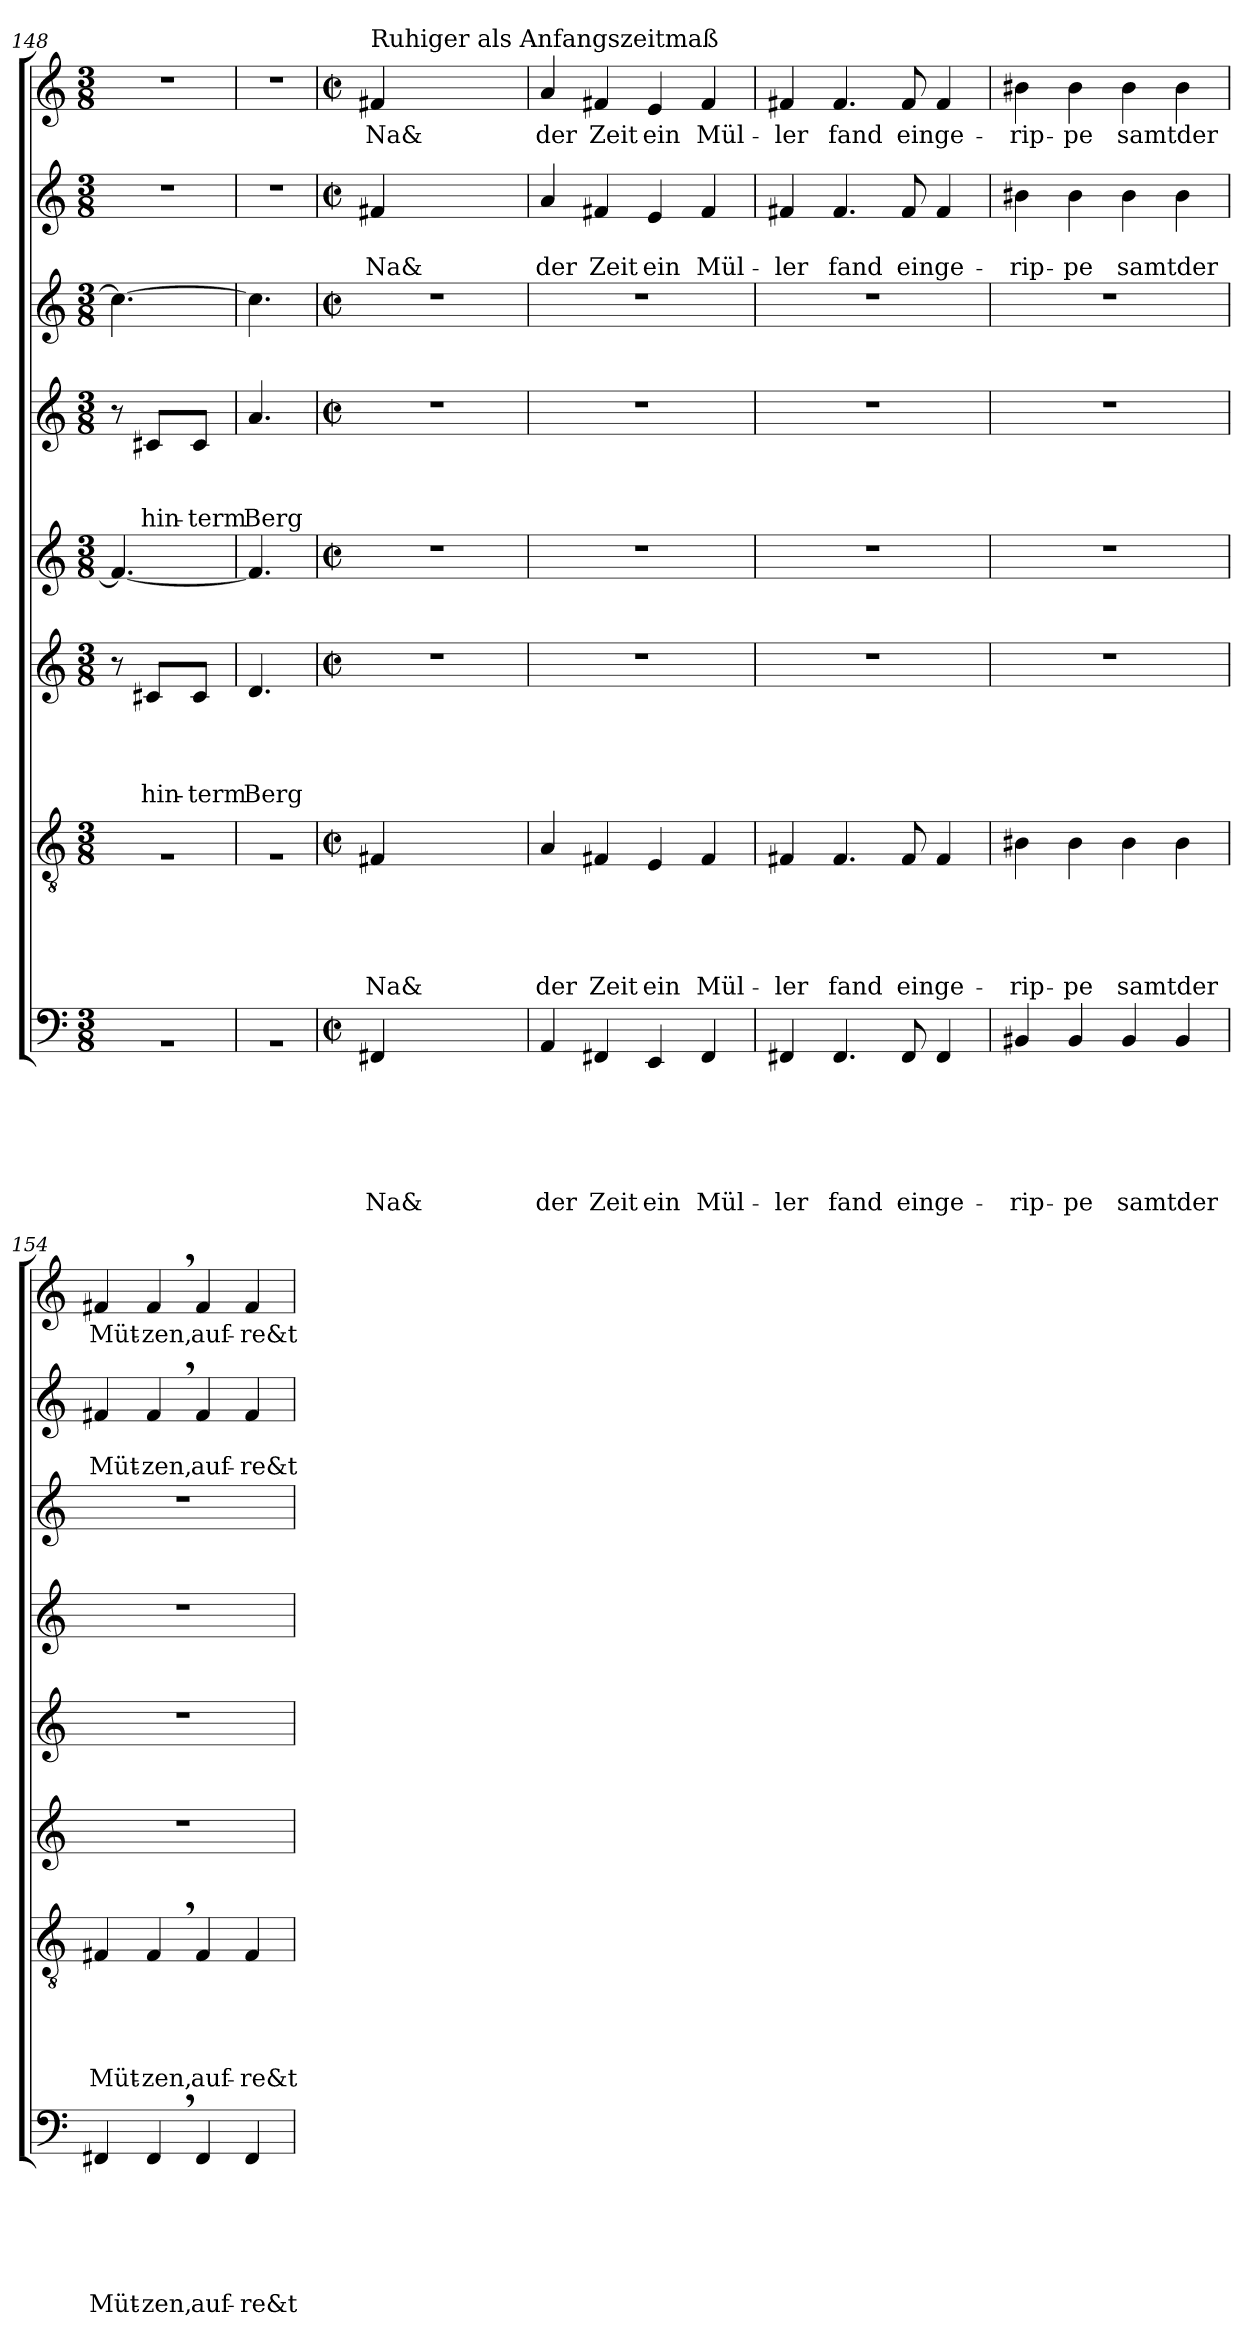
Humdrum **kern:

**kern	**text	**text	**text	**text	**text	**text	**kern	**text	**text	**text	**text	**text	**kern	**text	**text	**text	**text	**kern	**text	**kern	**text	**text	**text	**kern	**text	**kern	**text	**text	**kern	**text
*part8	*part8	*part8	*part8	*part8	*part8	*part8	*part7	*part7	*part7	*part7	*part7	*part7	*part6	*part6	*part6	*part6	*part6	*part5	*part5	*part4	*part4	*part4	*part4	*part3	*part3	*part2	*part2	*part2	*part1	*part1
*staff8	*staff8	*staff8	*staff8	*staff8	*staff8	*staff8	*staff7	*staff7	*staff7	*staff7	*staff7	*staff7	*staff6	*staff6	*staff6	*staff6	*staff6	*staff5	*staff5	*staff4	*staff4	*staff4	*staff4	*staff3	*staff3	*staff2	*staff2	*staff2	*staff1	*staff1
*clefF4	*	*	*	*	*	*	*clefGv2	*	*	*	*	*	*clefG2	*	*	*	*	*clefG2	*	*clefG2	*	*	*	*clefG2	*	*clefG2	*	*	*clefG2	*
*k[]	*	*	*	*	*	*	*k[]	*	*	*	*	*	*k[]	*	*	*	*	*k[]	*	*k[]	*	*	*	*k[]	*	*k[]	*	*	*k[]	*
*C:	*	*	*	*	*	*	*C:	*	*	*	*	*	*C:	*	*	*	*	*C:	*	*C:	*	*	*	*C:	*	*C:	*	*	*C:	*
*M3/8	*	*	*	*	*	*	*M3/8	*	*	*	*	*	*M3/8	*	*	*	*	*M3/8	*	*M3/8	*	*	*	*M3/8	*	*M3/8	*	*	*M3/8	*
=148	=148	=148	=148	=148	=148	=148	=148	=148	=148	=148	=148	=148	=148	=148	=148	=148	=148	=148	=148	=148	=148	=148	=148	=148	=148	=148	=148	=148	=148	=148
!LO:N:vis=1	!	!	!	!	!	!	!LO:N:vis=1	!	!	!	!	!	!	!	!	!	!	!	!	!	!	!	!	!	!	!	!	!	!	!
4.rC	.	.	.	.	.	.	4.rA	.	.	.	.	.	8r	.	.	.	.	4.f#/_	.	8r	.	.	.	4.cc#\_	.	4.r	.	.	4.r	.
!	!	!	!	!	!	!	!	!	!	!	!	!	!	!	!	!	!LO:LY:b	!	!	!	!	!	!LO:LY:b	!	!	!	!	!	!	!
.	.	.	.	.	.	.	.	.	.	.	.	.	8c#X/L	.	.	.	hin-	.	.	8c#X/L	.	.	hin-	.	.	.	.	.	.	.
!	!	!	!	!	!	!	!	!	!	!	!	!	!	!	!	!	!LO:LY:b	!	!	!	!	!	!LO:LY:b	!	!	!	!	!	!	!
.	.	.	.	.	.	.	.	.	.	.	.	.	8c#/J	.	.	.	-term	.	.	8c#/J	.	.	-term	.	.	.	.	.	.	.
=149	=149	=149	=149	=149	=149	=149	=149	=149	=149	=149	=149	=149	=149	=149	=149	=149	=149	=149	=149	=149	=149	=149	=149	=149	=149	=149	=149	=149	=149	=149
!LO:N:vis=1	!	!	!	!	!	!	!LO:N:vis=1	!	!	!	!	!	!	!	!	!	!LO:LY:b	!	!	!	!	!	!LO:LY:b	!	!	!	!	!	!	!
4.rC	.	.	.	.	.	.	4.rA	.	.	.	.	.	4.d/	.	.	.	Berg	4.f#/]	.	4.a/	.	.	Berg	4.cc#\]	.	4.r	.	.	4.r	.
!!LO:LB:g=z
=150	=150	=150	=150	=150	=150	=150	=150	=150	=150	=150	=150	=150	=150	=150	=150	=150	=150	=150	=150	=150	=150	=150	=150	=150	=150	=150	=150	=150	=150	=150
*M2/2	*	*	*	*	*	*	*M2/2	*	*	*	*	*	*M2/2	*	*	*	*	*M2/2	*	*M2/2	*	*	*	*M2/2	*	*M2/2	*	*	*M2/2	*
*met(c|)	*	*	*	*	*	*	*met(c|)	*	*	*	*	*	*met(c|)	*	*	*	*	*met(c|)	*	*met(c|)	*	*	*	*met(c|)	*	*met(c|)	*	*	*met(c|)	*
!	!	!	!	!	!	!	!	!	!	!	!	!	!	!	!	!	!	!	!	!	!	!	!	!	!	!	!	!	!LO:TX:a:t=Ruhiger als Anfangszeitmaß	!
!	!	!	!	!	!	!LO:LY:b	!	!	!	!	!	!LO:LY:b	!	!	!	!	!	!	!	!	!	!	!	!	!	!	!	!LO:LY:b	!	!LO:LY:b
4FF#X/	.	.	.	.	.	Na&	4F#X/	.	.	.	.	Na&	1r	.	.	.	.	1r	.	1r	.	.	.	1r	.	4f#X/	.	Na&	4f#X/	Na&
2.ryy	.	.	.	.	.	.	2.ryy	.	.	.	.	.	.	.	.	.	.	.	.	.	.	.	.	.	.	2.ryy	.	.	2.ryy	.
=151	=151	=151	=151	=151	=151	=151	=151	=151	=151	=151	=151	=151	=151	=151	=151	=151	=151	=151	=151	=151	=151	=151	=151	=151	=151	=151	=151	=151	=151	=151
!	!	!	!	!	!	!LO:LY:b	!	!	!	!	!	!LO:LY:b	!	!	!	!	!	!	!	!	!	!	!	!	!	!	!	!LO:LY:b	!	!LO:LY:b
4AA/	.	.	.	.	.	der	4A/	.	.	.	.	der	1r	.	.	.	.	1r	.	1r	.	.	.	1r	.	4a/	.	der	4a/	der
!	!	!	!	!	!	!LO:LY:b	!	!	!	!	!	!LO:LY:b	!	!	!	!	!	!	!	!	!	!	!	!	!	!	!	!LO:LY:b	!	!LO:LY:b
4FF#X/	.	.	.	.	.	Zeit	4F#X/	.	.	.	.	Zeit	.	.	.	.	.	.	.	.	.	.	.	.	.	4f#X/	.	Zeit	4f#X/	Zeit
!	!	!	!	!	!	!LO:LY:b	!	!	!	!	!	!LO:LY:b	!	!	!	!	!	!	!	!	!	!	!	!	!	!	!	!LO:LY:b	!	!LO:LY:b
4EE/	.	.	.	.	.	ein	4E/	.	.	.	.	ein	.	.	.	.	.	.	.	.	.	.	.	.	.	4e/	.	ein	4e/	ein
!	!	!	!	!	!	!LO:LY:b	!	!	!	!	!	!LO:LY:b	!	!	!	!	!	!	!	!	!	!	!	!	!	!	!	!LO:LY:b	!	!LO:LY:b
4FF#/	.	.	.	.	.	Mül-	4F#/	.	.	.	.	Mül-	.	.	.	.	.	.	.	.	.	.	.	.	.	4f#/	.	Mül-	4f#/	Mül-
=152	=152	=152	=152	=152	=152	=152	=152	=152	=152	=152	=152	=152	=152	=152	=152	=152	=152	=152	=152	=152	=152	=152	=152	=152	=152	=152	=152	=152	=152	=152
!	!	!	!	!	!	!LO:LY:b	!	!	!	!	!	!LO:LY:b	!	!	!	!	!	!	!	!	!	!	!	!	!	!	!	!LO:LY:b	!	!LO:LY:b
4FF#X/	.	.	.	.	.	-ler	4F#X/	.	.	.	.	-ler	1r	.	.	.	.	1r	.	1r	.	.	.	1r	.	4f#X/	.	-ler	4f#X/	-ler
!	!	!	!	!	!	!LO:LY:b	!	!	!	!	!	!LO:LY:b	!	!	!	!	!	!	!	!	!	!	!	!	!	!	!	!LO:LY:b	!	!LO:LY:b
4.FF#/	.	.	.	.	.	fand	4.F#/	.	.	.	.	fand	.	.	.	.	.	.	.	.	.	.	.	.	.	4.f#/	.	fand	4.f#/	fand
!	!	!	!	!	!	!LO:LY:b	!	!	!	!	!	!LO:LY:b	!	!	!	!	!	!	!	!	!	!	!	!	!	!	!	!LO:LY:b	!	!LO:LY:b
8FF#/	.	.	.	.	.	einge-	8F#/	.	.	.	.	einge-	.	.	.	.	.	.	.	.	.	.	.	.	.	8f#/	.	einge-	8f#/	einge-
4FF#/	.	.	.	.	.	.	4F#/	.	.	.	.	.	.	.	.	.	.	.	.	.	.	.	.	.	.	4f#/	.	.	4f#/	.
=153	=153	=153	=153	=153	=153	=153	=153	=153	=153	=153	=153	=153	=153	=153	=153	=153	=153	=153	=153	=153	=153	=153	=153	=153	=153	=153	=153	=153	=153	=153
!	!	!	!	!	!	!LO:LY:b	!	!	!	!	!	!LO:LY:b	!	!	!	!	!	!	!	!	!	!	!	!	!	!	!	!LO:LY:b	!	!LO:LY:b
4BB#X/	.	.	.	.	.	-rip-	4B#X\	.	.	.	.	-rip-	1r	.	.	.	.	1r	.	1r	.	.	.	1r	.	4b#X\	.	-rip-	4b#X\	-rip-
!	!	!	!	!	!	!LO:LY:b	!	!	!	!	!	!LO:LY:b	!	!	!	!	!	!	!	!	!	!	!	!	!	!	!	!LO:LY:b	!	!LO:LY:b
4BB#/	.	.	.	.	.	-pe	4B#\	.	.	.	.	-pe	.	.	.	.	.	.	.	.	.	.	.	.	.	4b#\	.	-pe	4b#\	-pe
!	!	!	!	!	!	!LO:LY:b	!	!	!	!	!	!LO:LY:b	!	!	!	!	!	!	!	!	!	!	!	!	!	!	!	!LO:LY:b	!	!LO:LY:b
4BB#/	.	.	.	.	.	samtder	4B#\	.	.	.	.	samtder	.	.	.	.	.	.	.	.	.	.	.	.	.	4b#\	.	samtder	4b#\	samtder
4BB#/	.	.	.	.	.	.	4B#\	.	.	.	.	.	.	.	.	.	.	.	.	.	.	.	.	.	.	4b#\	.	.	4b#\	.
=154	=154	=154	=154	=154	=154	=154	=154	=154	=154	=154	=154	=154	=154	=154	=154	=154	=154	=154	=154	=154	=154	=154	=154	=154	=154	=154	=154	=154	=154	=154
!	!	!	!	!	!	!LO:LY:b	!	!	!	!	!	!LO:LY:b	!	!	!	!	!	!	!	!	!	!	!	!	!	!	!	!LO:LY:b	!	!LO:LY:b
4FF#X/	.	.	.	.	.	Müt-	4F#X/	.	.	.	.	Müt-	1r	.	.	.	.	1r	.	1r	.	.	.	1r	.	4f#X/	.	Müt-	4f#X/	Müt-
!	!	!	!	!	!	!LO:LY:b	!	!	!	!	!	!LO:LY:b	!	!	!	!	!	!	!	!	!	!	!	!	!	!	!	!LO:LY:b	!	!LO:LY:b
4FF#,>/	.	.	.	.	.	-zen,	4F#,>/	.	.	.	.	-zen,	.	.	.	.	.	.	.	.	.	.	.	.	.	4f#,>/	.	-zen,	4f#,>/	-zen,
!	!	!	!	!	!	!LO:LY:b	!	!	!	!	!	!LO:LY:b	!	!	!	!	!	!	!	!	!	!	!	!	!	!	!	!LO:LY:b	!	!LO:LY:b
4FF#/	.	.	.	.	.	auf-	4F#/	.	.	.	.	auf-	.	.	.	.	.	.	.	.	.	.	.	.	.	4f#/	.	auf-	4f#/	auf-
!	!	!	!	!	!	!LO:LY:b	!	!	!	!	!	!LO:LY:b	!	!	!	!	!	!	!	!	!	!	!	!	!	!	!	!LO:LY:b	!	!LO:LY:b
4FF#/	.	.	.	.	.	-re&t	4F#/	.	.	.	.	-re&t	.	.	.	.	.	.	.	.	.	.	.	.	.	4f#/	.	-re&t	4f#/	-re&t
=	=	=	=	=	=	=	=	=	=	=	=	=	=	=	=	=	=	=	=	=	=	=	=	=	=	=	=	=	=	=
*-	*-	*-	*-	*-	*-	*-	*-	*-	*-	*-	*-	*-	*-	*-	*-	*-	*-	*-	*-	*-	*-	*-	*-	*-	*-	*-	*-	*-	*-	*-
